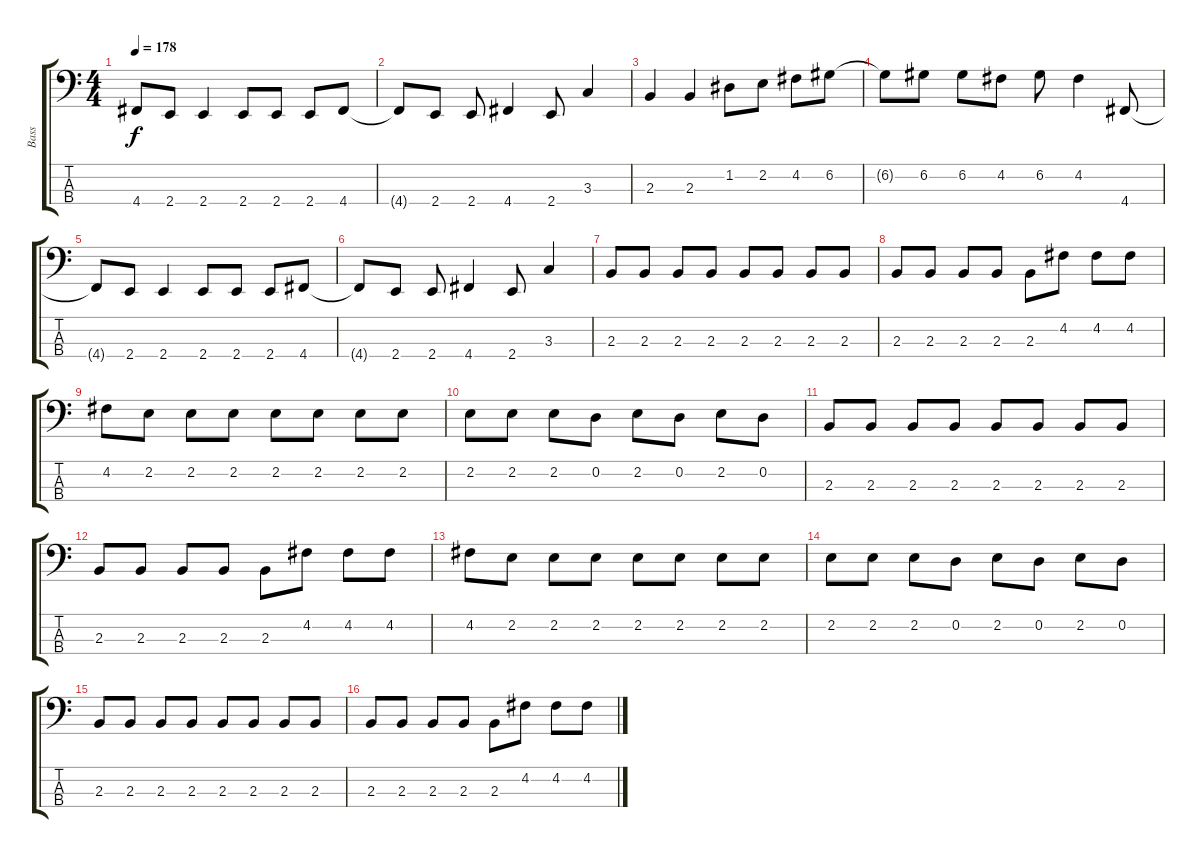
\track ("Bass" "Bass") {instrument electricbasspick}
\staff {score tabs}
\tuning (G2 D2 A1 D1) {hide}
\ts (4 4)
\tempo 178
\clef f4
\ks c
4.4{t}.8{dy f} 2.4.8 2.4.4 2.4.8 2.4.8 2.4.8 4.4.8 |
4.4{t}.8 2.4.8 2.4.8 4.4.4 2.4.8 3.3.4 |
2.3.4 2.3.4 1.2.8 2.2.8 4.2.8 6.2.8 |
6.2{t}.8 6.2.8 6.2.8 4.2.8 6.2.8 4.2.4 4.4.8 |
4.4{t}.8 2.4.8 2.4.4 2.4.8 2.4.8 2.4.8 4.4.8 |
4.4{t}.8 2.4.8 2.4.8 4.4.4 2.4.8 3.3.4 |
2.3.8 2.3.8 2.3.8 2.3.8 2.3.8 2.3.8 2.3.8 2.3.8 |
2.3.8 2.3.8 2.3.8 2.3.8 2.3.8 4.2.8 4.2.8 4.2.8 |
4.2.8 2.2.8 2.2.8 2.2.8 2.2.8 2.2.8 2.2.8 2.2.8 |
2.2.8 2.2.8 2.2.8 0.2.8 2.2.8 0.2.8 2.2.8 0.2.8 |
2.3.8 2.3.8 2.3.8 2.3.8 2.3.8 2.3.8 2.3.8 2.3.8 |
2.3.8 2.3.8 2.3.8 2.3.8 2.3.8 4.2.8 4.2.8 4.2.8 |
4.2.8 2.2.8 2.2.8 2.2.8 2.2.8 2.2.8 2.2.8 2.2.8 |
2.2.8 2.2.8 2.2.8 0.2.8 2.2.8 0.2.8 2.2.8 0.2.8 |
2.3.8 2.3.8 2.3.8 2.3.8 2.3.8 2.3.8 2.3.8 2.3.8 |
2.3.8 2.3.8 2.3.8 2.3.8 2.3.8 4.2.8 4.2.8 4.2.8
